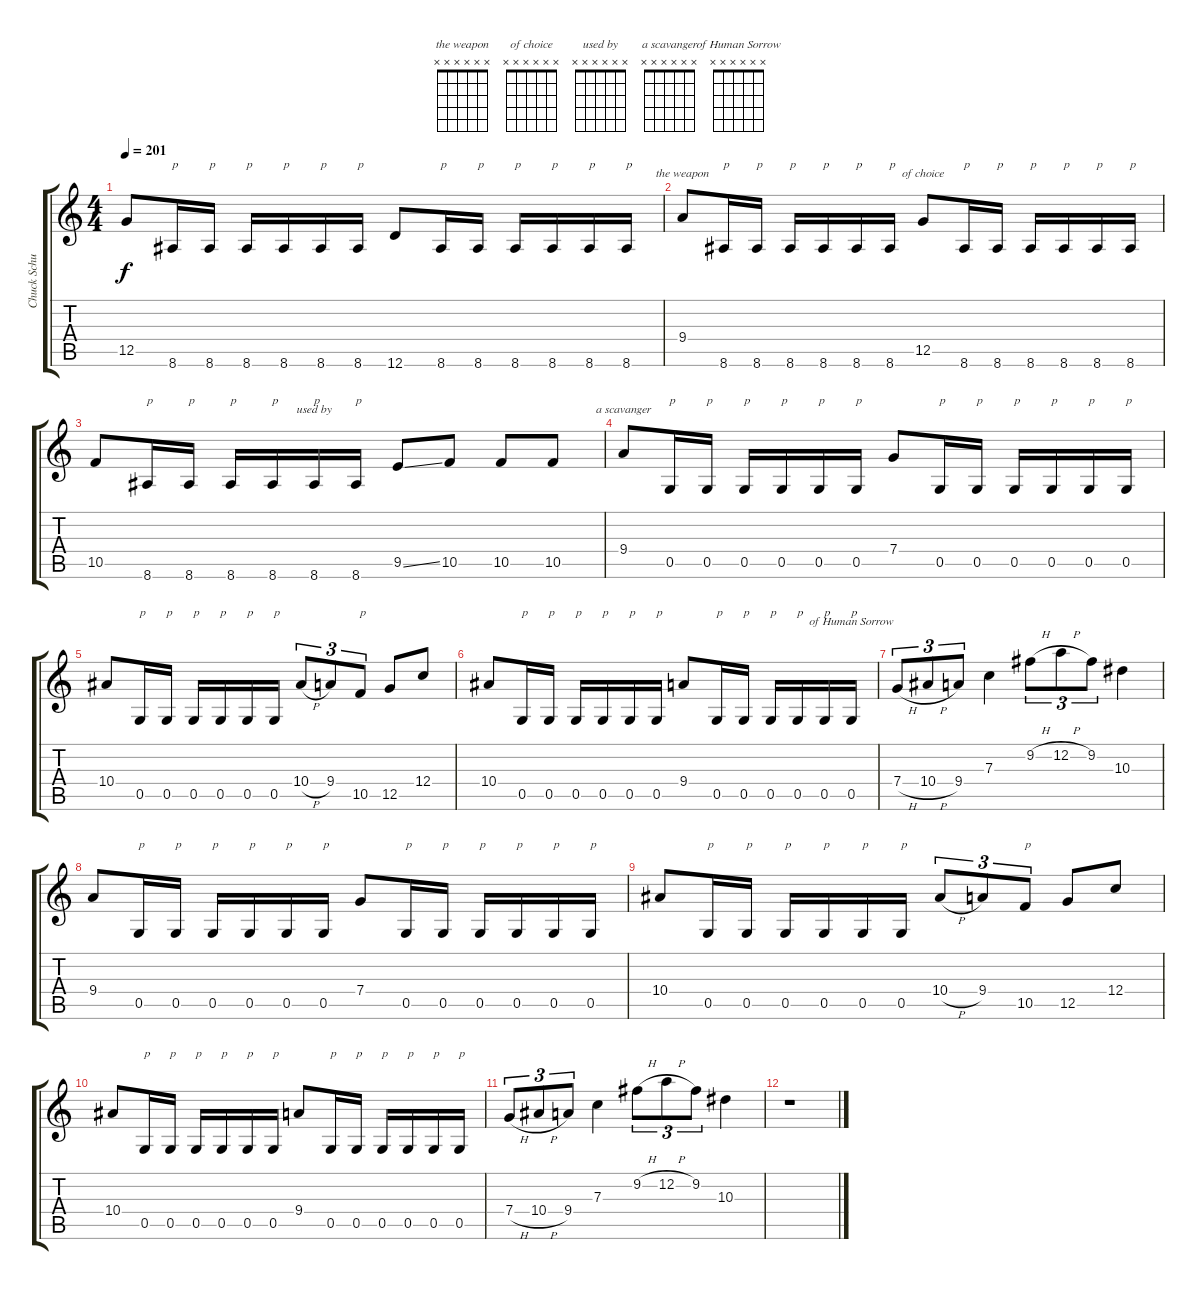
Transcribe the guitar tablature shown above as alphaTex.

\track ("Chuck Schuldiner" "Chuck Schu") {instrument distortionguitar}
\staff {score tabs}
\tuning (D4 A3 F3 C3 G2 D2) {hide}
\chord ("the weapon" x x x x x x)
\chord ("of choice" x x x x x x)
\chord ("used by" x x x x x x)
\chord ("a scavanger" x x x x x x)
\chord ("of Human Sorrow" x x x x x x)
\ts (4 4)
\tempo 201
\clef g2
\ks c
12.5.8{dy f} 8.6.16{txt "p"} 8.6.16{txt "p"} 8.6.16{txt "p"} 8.6.16{txt "p"} 8.6.16{txt "p"} 8.6.16{txt "p"} 12.6.8 8.6.16{txt "p"} 8.6.16{txt "p"} 8.6.16{txt "p"} 8.6.16{txt "p"} 8.6.16{txt "p"} 8.6.16{txt "p"} |
9.4.8{ch "the weapon"} 8.6.16{txt "p"} 8.6.16{txt "p"} 8.6.16{txt "p"} 8.6.16{txt "p"} 8.6.16{txt "p"} 8.6.16{txt "p"} 12.5.8{ch "of choice"} 8.6.16{txt "p"} 8.6.16{txt "p"} 8.6.16{txt "p"} 8.6.16{txt "p"} 8.6.16{txt "p"} 8.6.16{txt "p"} |
10.5.8 8.6.16{txt "p"} 8.6.16{txt "p"} 8.6.16{txt "p"} 8.6.16{txt "p"} 8.6.16{ch "used by" txt "p"} 8.6.16{txt "p"} 9.5{ss}.8 10.5.8 10.5.8 10.5.8 |
9.4.8{ch "a scavanger"} 0.5.16{txt "p"} 0.5.16{txt "p"} 0.5.16{txt "p"} 0.5.16{txt "p"} 0.5.16{txt "p"} 0.5.16{txt "p"} 7.4.8 0.5.16{txt "p"} 0.5.16{txt "p"} 0.5.16{txt "p"} 0.5.16{txt "p"} 0.5.16{txt "p"} 0.5.16{txt "p"} |
10.4.8 0.5.16{txt "p"} 0.5.16{txt "p"} 0.5.16{txt "p"} 0.5.16{txt "p"} 0.5.16{txt "p"} 0.5.16{txt "p"} 10.4{h}.8{tu (3 2)} 9.4.8{tu (3 2)} 10.5.8{tu (3 2) txt "p"} 12.5.8 12.4.8 |
10.4.8 0.5.16{txt "p"} 0.5.16{txt "p"} 0.5.16{txt "p"} 0.5.16{txt "p"} 0.5.16{txt "p"} 0.5.16{txt "p"} 9.4.8 0.5.16{txt "p"} 0.5.16{txt "p"} 0.5.16{txt "p"} 0.5.16{txt "p"} 0.5.16{txt "p"} 0.5.16{ch "of Human Sorrow" txt "p"} |
7.4{h}.8{tu (3 2)} 10.4{h}.8{tu (3 2)} 9.4.8{tu (3 2)} 7.3.4 9.2{h}.8{tu (3 2)} 12.2{h}.8{tu (3 2)} 9.2.8{tu (3 2)} 10.3.4 |
9.4.8 0.5.16{txt "p"} 0.5.16{txt "p"} 0.5.16{txt "p"} 0.5.16{txt "p"} 0.5.16{txt "p"} 0.5.16{txt "p"} 7.4.8 0.5.16{txt "p"} 0.5.16{txt "p"} 0.5.16{txt "p"} 0.5.16{txt "p"} 0.5.16{txt "p"} 0.5.16{txt "p"} |
10.4.8 0.5.16{txt "p"} 0.5.16{txt "p"} 0.5.16{txt "p"} 0.5.16{txt "p"} 0.5.16{txt "p"} 0.5.16{txt "p"} 10.4{h}.8{tu (3 2)} 9.4.8{tu (3 2)} 10.5.8{tu (3 2) txt "p"} 12.5.8 12.4.8 |
10.4.8 0.5.16{txt "p"} 0.5.16{txt "p"} 0.5.16{txt "p"} 0.5.16{txt "p"} 0.5.16{txt "p"} 0.5.16{txt "p"} 9.4.8 0.5.16{txt "p"} 0.5.16{txt "p"} 0.5.16{txt "p"} 0.5.16{txt "p"} 0.5.16{txt "p"} 0.5.16{txt "p"} |
7.4{h}.8{tu (3 2)} 10.4{h}.8{tu (3 2)} 9.4.8{tu (3 2)} 7.3.4 9.2{h}.8{tu (3 2)} 12.2{h}.8{tu (3 2)} 9.2.8{tu (3 2)} 10.3.4 |
r.1
